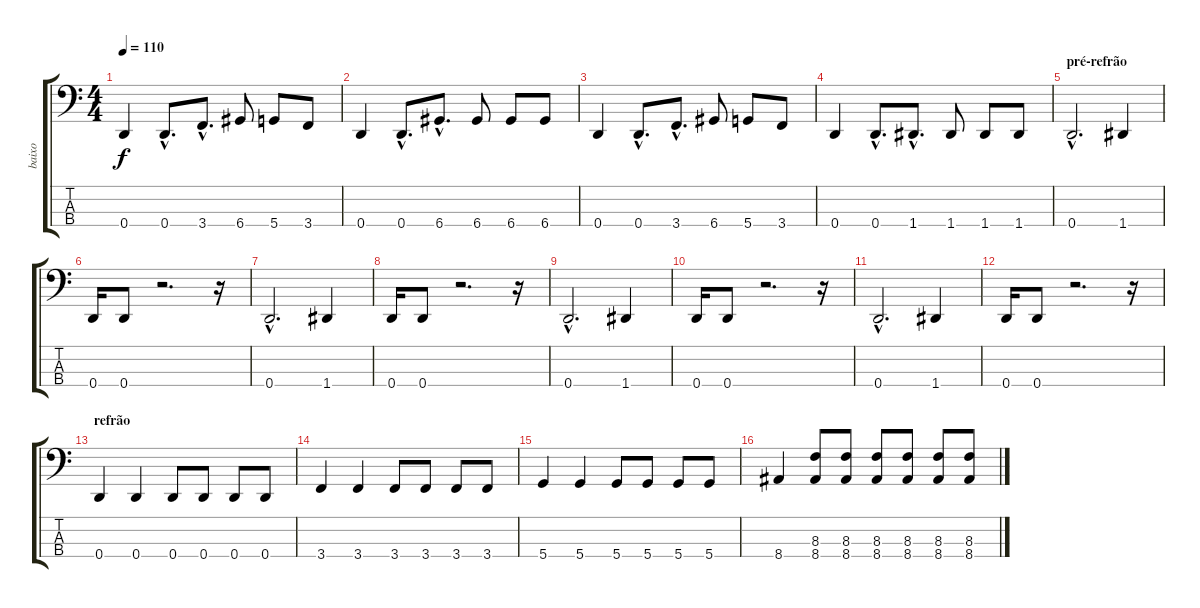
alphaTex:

\track ("baixo" "baixo") {instrument electricbasspick}
\staff {score tabs}
\tuning (G2 D2 A1 D1) {hide}
\ts (4 4)
\tempo 110
\clef f4
\ks c
0.4.4{dy f} 0.4{hac}.8{d} 3.4{hac}.8{d} 6.4.8 5.4.8 3.4.8 |
0.4.4 0.4{hac}.8{d} 6.4{hac}.8{d} 6.4.8 6.4.8 6.4.8 |
0.4.4 0.4{hac}.8{d} 3.4{hac}.8{d} 6.4.8 5.4.8 3.4.8 |
0.4.4 0.4{hac}.8{d} 1.4{hac}.8{d} 1.4.8 1.4.8 1.4.8 |
\section ("" "pré-refrão")
0.4{hac}.2{d} 1.4.4 |
0.4.16 0.4.8 r.2{d} r.16 |
0.4{hac}.2{d} 1.4.4 |
0.4.16 0.4.8 r.2{d} r.16 |
0.4{hac}.2{d} 1.4.4 |
0.4.16 0.4.8 r.2{d} r.16 |
0.4{hac}.2{d} 1.4.4 |
0.4.16 0.4.8 r.2{d} r.16 |
\section ("" "refrão")
0.4.4 0.4.4 0.4.8 0.4.8 0.4.8 0.4.8 |
3.4.4 3.4.4 3.4.8 3.4.8 3.4.8 3.4.8 |
5.4.4 5.4.4 5.4.8 5.4.8 5.4.8 5.4.8 |
8.4.4 (8.3 8.4).8 (8.3 8.4).8 (8.3 8.4).8 (8.3 8.4).8 (8.3 8.4).8 (8.3 8.4).8
